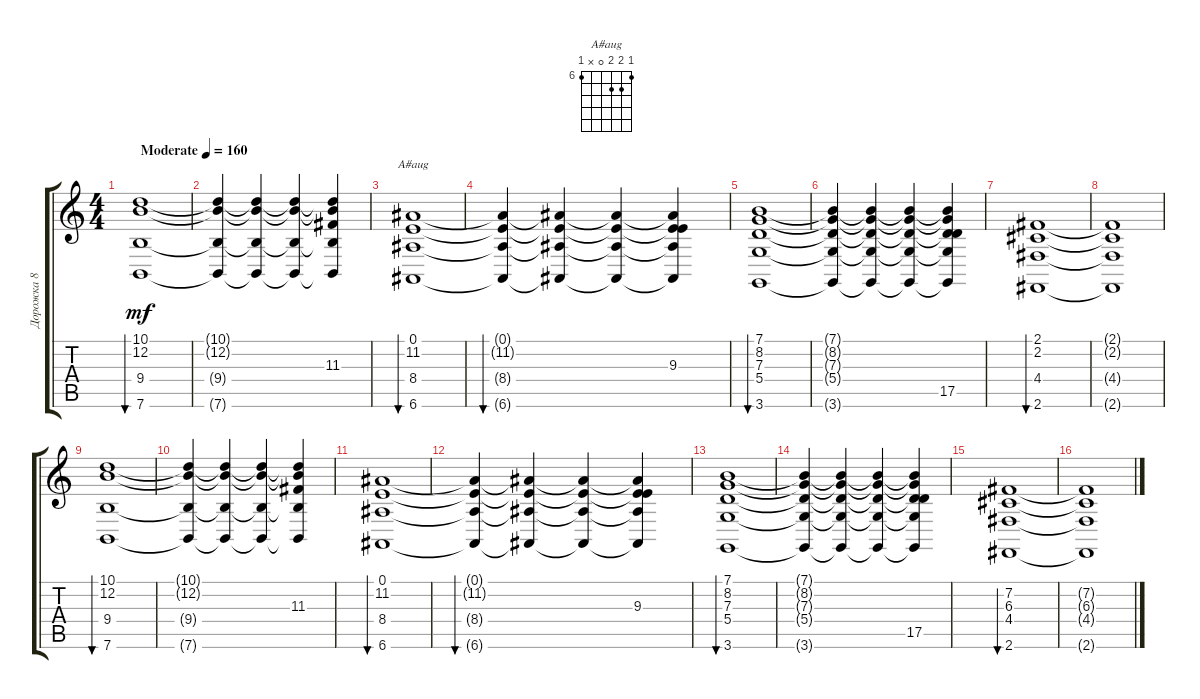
\track ("Дорожка 8" "Дорожка 8") {instrument brightacousticpiano}
\staff {score tabs}
\tuning (E4 B3 G3 D3 A2 E2) {hide}
\chord ("A#aug" 6 7 7 0 x 6) {firstfret 6}
\ts (4 4)
\tempo (160 "Moderate")
\clef g2
\ks c
(10.1 12.2 9.4 7.6).1{bu 120 dy mf instrument brightacousticpiano} |
(10.1{t} 12.2{t} 9.4{t} 7.6{t}).4 (10.1{t} 12.2{t} 9.4{t} 7.6{t}).4 (10.1{t} 12.2{t} 9.4{t} 7.6{t}).4 (10.1{t} 12.2{t} 11.3 9.4{t} 7.6{t}).4 |
(0.1 11.2 8.4 6.6).1{bu 120 ch "A#aug"} |
(0.1{t} 11.2{t} 8.4{t} 6.6{t}).4{bu 120} (0.1{t} 11.2{t} 8.4{t} 6.6{t}).4 (0.1{t} 11.2{t} 8.4{t} 6.6{t}).4 (0.1{t} 11.2{t} 9.3 8.4{t} 6.6{t}).4 |
(7.1 8.2 7.3 5.4 3.6).1{bu 120} |
(7.1{t} 8.2{t} 7.3{t} 5.4{t} 3.6{t}).4 (7.1{t} 8.2{t} 7.3{t} 5.4{t} 3.6{t}).4 (7.1{t} 8.2{t} 7.3{t} 5.4{t} 3.6{t}).4 (7.1{t} 8.2{t} 7.3{t} 5.4{t} 17.5 3.6{t}).4 |
(2.1 2.2 4.4 2.6).1{bu 120} |
(2.1{t} 2.2{t} 4.4{t} 2.6{t}).1 |
(10.1 12.2 9.4 7.6).1{bu 120} |
(10.1{t} 12.2{t} 9.4{t} 7.6{t}).4 (10.1{t} 12.2{t} 9.4{t} 7.6{t}).4 (10.1{t} 12.2{t} 9.4{t} 7.6{t}).4 (10.1{t} 12.2{t} 11.3 9.4{t} 7.6{t}).4 |
(0.1 11.2 8.4 6.6).1{bu 120} |
(0.1{t} 11.2{t} 8.4{t} 6.6{t}).4{bu 120} (0.1{t} 11.2{t} 8.4{t} 6.6{t}).4 (0.1{t} 11.2{t} 8.4{t} 6.6{t}).4 (0.1{t} 11.2{t} 9.3 8.4{t} 6.6{t}).4 |
(7.1 8.2 7.3 5.4 3.6).1{bu 120} |
(7.1{t} 8.2{t} 7.3{t} 5.4{t} 3.6{t}).4 (7.1{t} 8.2{t} 7.3{t} 5.4{t} 3.6{t}).4 (7.1{t} 8.2{t} 7.3{t} 5.4{t} 3.6{t}).4 (7.1{t} 8.2{t} 7.3{t} 5.4{t} 17.5 3.6{t}).4 |
(7.2 6.3 4.4 2.6).1{bu 120} |
(7.2{t} 6.3{t} 4.4{t} 2.6{t}).1
